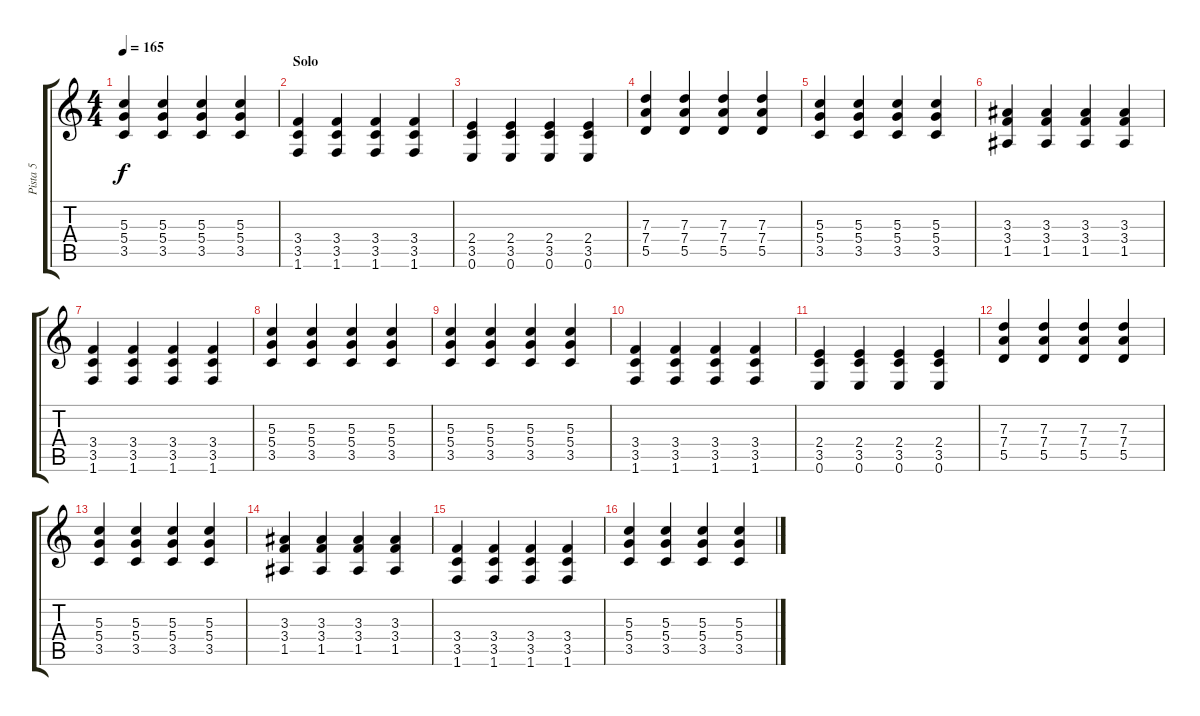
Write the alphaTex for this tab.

\track ("Pista 5" "Pista 5") {instrument overdrivenguitar}
\staff {score tabs}
\tuning (E4 B3 G3 D3 A2 E2) {hide}
\ts (4 4)
\tempo 165
\clef g2
\ks c
(5.3 5.4 3.5).4{dy f} (5.3 5.4 3.5).4 (5.3 5.4 3.5).4 (5.3 5.4 3.5).4 |
\section ("" "Solo")
(3.4 3.5 1.6).4 (3.4 3.5 1.6).4 (3.4 3.5 1.6).4 (3.4 3.5 1.6).4 |
(2.4 3.5 0.6).4 (2.4 3.5 0.6).4 (2.4 3.5 0.6).4 (2.4 3.5 0.6).4 |
(7.3 7.4 5.5).4 (7.3 7.4 5.5).4 (7.3 7.4 5.5).4 (7.3 7.4 5.5).4 |
(5.3 5.4 3.5).4 (5.3 5.4 3.5).4 (5.3 5.4 3.5).4 (5.3 5.4 3.5).4 |
(3.3 3.4 1.5).4 (3.3 3.4 1.5).4 (3.3 3.4 1.5).4 (3.3 3.4 1.5).4 |
(3.4 3.5 1.6).4 (3.4 3.5 1.6).4 (3.4 3.5 1.6).4 (3.4 3.5 1.6).4 |
(5.3 5.4 3.5).4 (5.3 5.4 3.5).4 (5.3 5.4 3.5).4 (5.3 5.4 3.5).4 |
(5.3 5.4 3.5).4 (5.3 5.4 3.5).4 (5.3 5.4 3.5).4 (5.3 5.4 3.5).4 |
(3.4 3.5 1.6).4 (3.4 3.5 1.6).4 (3.4 3.5 1.6).4 (3.4 3.5 1.6).4 |
(2.4 3.5 0.6).4 (2.4 3.5 0.6).4 (2.4 3.5 0.6).4 (2.4 3.5 0.6).4 |
(7.3 7.4 5.5).4 (7.3 7.4 5.5).4 (7.3 7.4 5.5).4 (7.3 7.4 5.5).4 |
(5.3 5.4 3.5).4 (5.3 5.4 3.5).4 (5.3 5.4 3.5).4 (5.3 5.4 3.5).4 |
(3.3 3.4 1.5).4 (3.3 3.4 1.5).4 (3.3 3.4 1.5).4 (3.3 3.4 1.5).4 |
(3.4 3.5 1.6).4 (3.4 3.5 1.6).4 (3.4 3.5 1.6).4 (3.4 3.5 1.6).4 |
(5.3 5.4 3.5).4 (5.3 5.4 3.5).4 (5.3 5.4 3.5).4 (5.3 5.4 3.5).4
